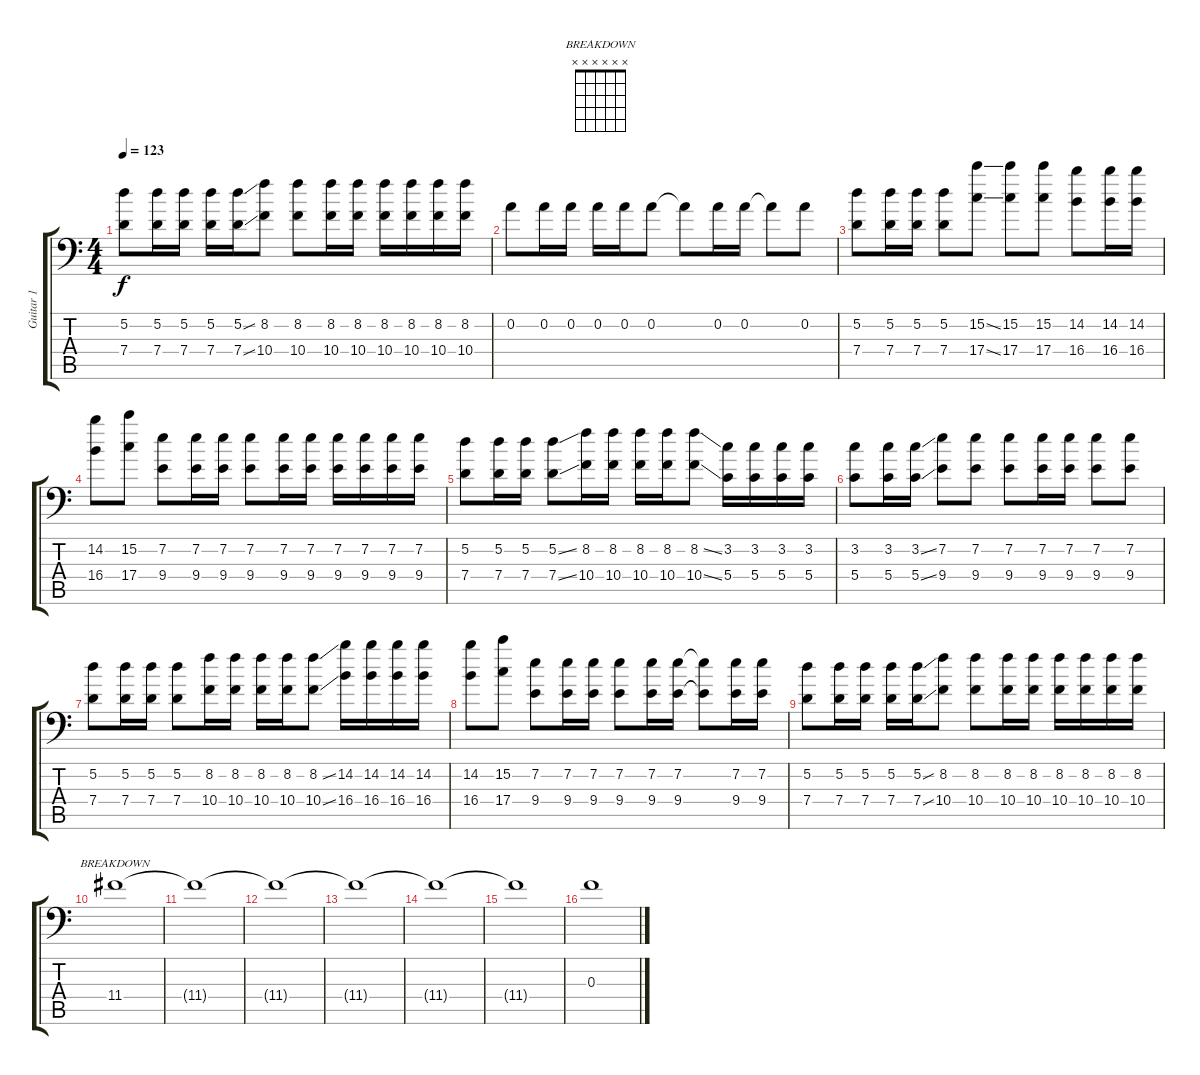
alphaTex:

\track ("Guitar 1" "Guitar 1") {instrument distortionguitar}
\staff {score tabs}
\tuning (D4 A3 F3 G2 D2 A1) {hide}
\chord ("BREAKDOWN" x x x x x x)
\ts (4 4)
\tempo 123
\clef f4
\ks c
(5.2 7.4).8{dy f} (5.2 7.4).16 (5.2 7.4).16 (5.2 7.4).16 (5.2{ss} 7.4{ss}).16 (8.2 10.4).8 (8.2 10.4).8 (8.2 10.4).16 (8.2 10.4).16 (8.2 10.4).16 (8.2 10.4).16 (8.2 10.4).16 (8.2 10.4).16 |
0.2.8 0.2.16 0.2.16 0.2.16 0.2.16 0.2.8 0.2{t}.8 0.2.16 0.2.16 0.2{t}.8 0.2.8 |
(5.2 7.4).8 (5.2 7.4).16 (5.2 7.4).16 (5.2 7.4).8 (15.2{ss} 17.4{ss}).8 (15.2 17.4).8 (15.2 17.4).8 (14.2 16.4).8 (14.2 16.4).16 (14.2 16.4).16 |
(14.2 16.4).8 (15.2 17.4).8 (7.2 9.4).8 (7.2 9.4).16 (7.2 9.4).16 (7.2 9.4).8 (7.2 9.4).16 (7.2 9.4).16 (7.2 9.4).16 (7.2 9.4).16 (7.2 9.4).16 (7.2 9.4).16 |
(5.2 7.4).8 (5.2 7.4).16 (5.2 7.4).16 (5.2{ss} 7.4{ss}).8 (8.2 10.4).16 (8.2 10.4).16 (8.2 10.4).16 (8.2 10.4).16 (8.2{ss} 10.4{ss}).8 (3.2 5.4).16 (3.2 5.4).16 (3.2 5.4).16 (3.2 5.4).16 |
(3.2 5.4).8 (3.2 5.4).16 (3.2{ss} 5.4{ss}).16 (7.2 9.4).8 (7.2 9.4).8 (7.2 9.4).8 (7.2 9.4).16 (7.2 9.4).16 (7.2 9.4).8 (7.2 9.4).8 |
(5.2 7.4).8 (5.2 7.4).16 (5.2 7.4).16 (5.2 7.4).8 (8.2 10.4).16 (8.2 10.4).16 (8.2 10.4).16 (8.2 10.4).16 (8.2{ss} 10.4{ss}).8 (14.2 16.4).16 (14.2 16.4).16 (14.2 16.4).16 (14.2 16.4).16 |
(14.2 16.4).8 (15.2 17.4).8 (7.2 9.4).8 (7.2 9.4).16 (7.2 9.4).16 (7.2 9.4).8 (7.2 9.4).16 (7.2 9.4).16 (7.2{t} 9.4{t}).8 (7.2 9.4).16 (7.2 9.4).16 |
(5.2 7.4).8 (5.2 7.4).16 (5.2 7.4).16 (5.2 7.4).16 (5.2{ss} 7.4{ss}).16 (8.2 10.4).8 (8.2 10.4).8 (8.2 10.4).16 (8.2 10.4).16 (8.2 10.4).16 (8.2 10.4).16 (8.2 10.4).16 (8.2 10.4).16 |
11.4.1{ch "BREAKDOWN"} |
11.4{t}.1 |
11.4{t}.1 |
11.4{t}.1 |
11.4{t}.1 |
11.4{t}.1 |
0.3.1
